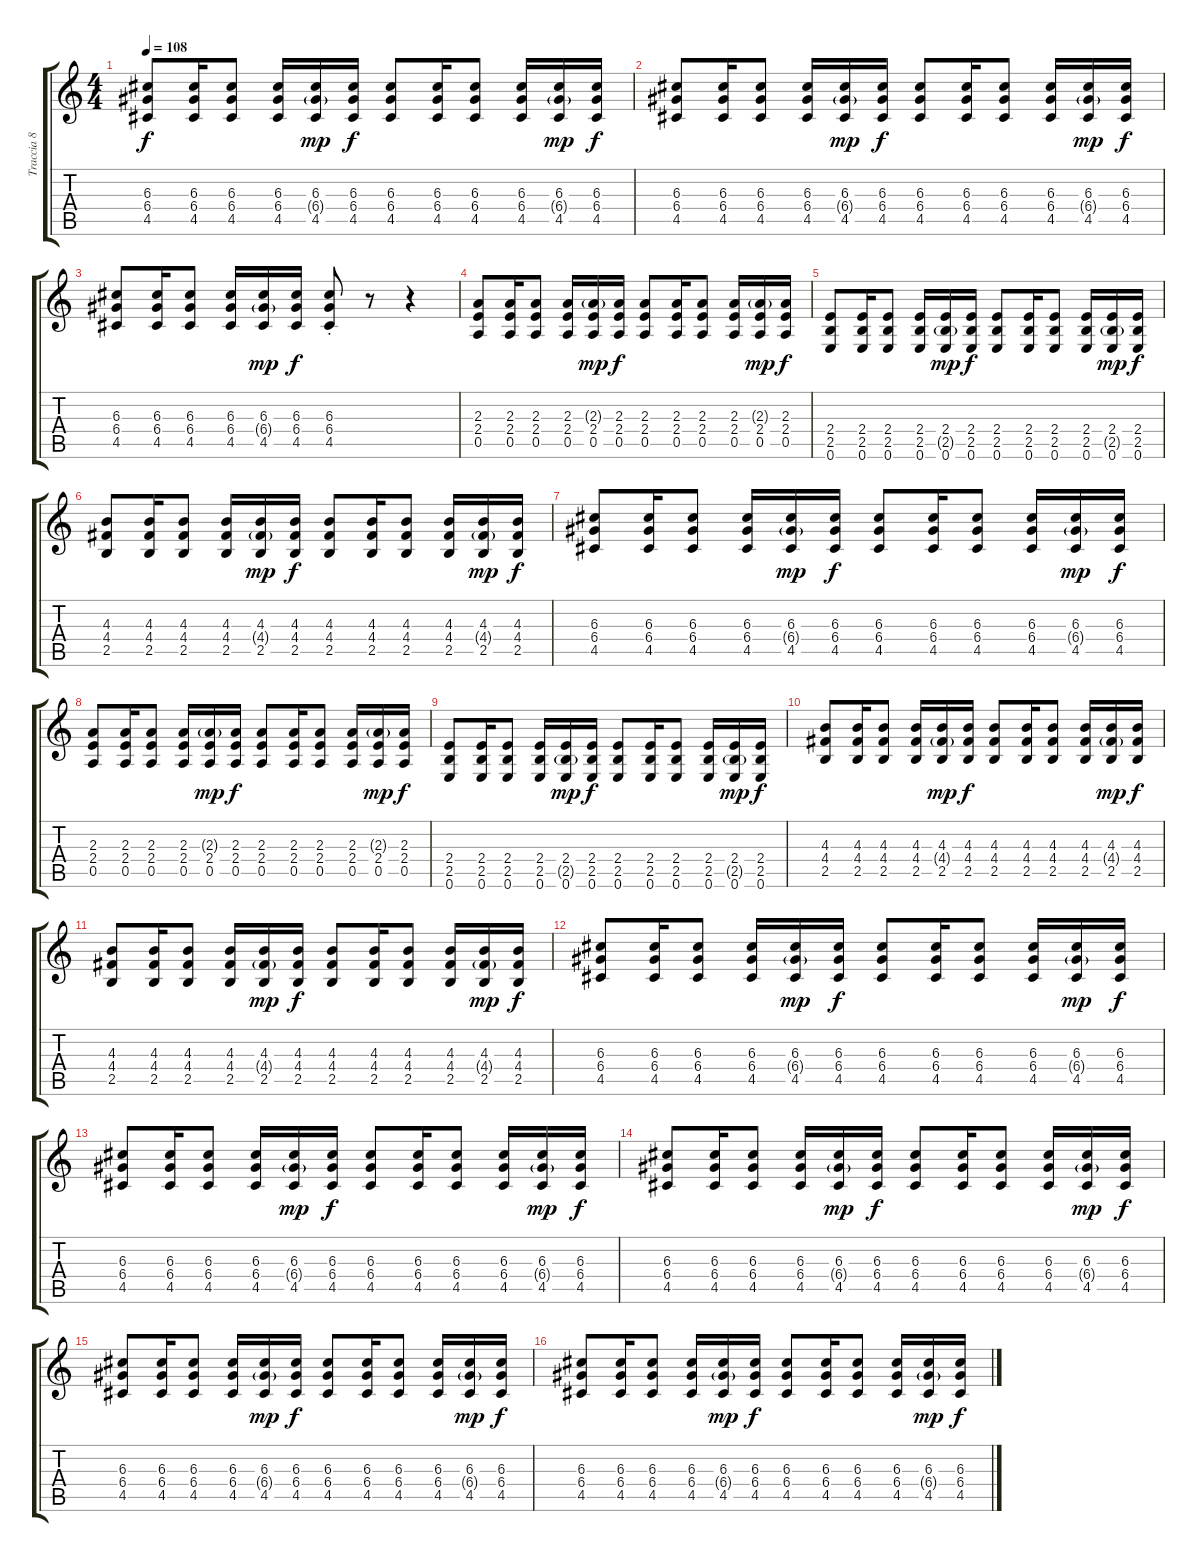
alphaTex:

\track ("Traccia 8" "Traccia 8") {instrument acousticguitarsteel}
\staff {score tabs}
\tuning (E4 B3 G3 D3 A2 E2) {hide}
\ts (4 4)
\tempo 108
\clef g2
\ks c
(6.3 6.4 4.5).8{dy f} (6.3 6.4 4.5).16 (6.3 6.4 4.5).8 (6.3 6.4 4.5).16 (6.3 6.4{g} 4.5).16{dy mp} (6.3 6.4 4.5).16{dy f} (6.3 6.4 4.5).8 (6.3 6.4 4.5).16 (6.3 6.4 4.5).8 (6.3 6.4 4.5).16 (6.3 6.4{g} 4.5).16{dy mp} (6.3 6.4 4.5).16{dy f} |
(6.3 6.4 4.5).8 (6.3 6.4 4.5).16 (6.3 6.4 4.5).8 (6.3 6.4 4.5).16 (6.3 6.4{g} 4.5).16{dy mp} (6.3 6.4 4.5).16{dy f} (6.3 6.4 4.5).8 (6.3 6.4 4.5).16 (6.3 6.4 4.5).8 (6.3 6.4 4.5).16 (6.3 6.4{g} 4.5).16{dy mp} (6.3 6.4 4.5).16{dy f} |
(6.3 6.4 4.5).8 (6.3 6.4 4.5).16 (6.3 6.4 4.5).8 (6.3 6.4 4.5).16 (6.3 6.4{g} 4.5).16{dy mp} (6.3 6.4 4.5).16{dy f} (6.3{st} 6.4{st} 4.5{st}).8 r.8 r.4 |
(2.3 2.4 0.5).8 (2.3 2.4 0.5).16 (2.3 2.4 0.5).8 (2.3 2.4 0.5).16 (2.3{g} 2.4 0.5).16{dy mp} (2.3 2.4 0.5).16{dy f} (2.3 2.4 0.5).8 (2.3 2.4 0.5).16 (2.3 2.4 0.5).8 (2.3 2.4 0.5).16 (2.3{g} 2.4 0.5).16{dy mp} (2.3 2.4 0.5).16{dy f} |
(2.4 2.5 0.6).8 (2.4 2.5 0.6).16 (2.4 2.5 0.6).8 (2.4 2.5 0.6).16 (2.4 2.5{g} 0.6).16{dy mp} (2.4 2.5 0.6).16{dy f} (2.4 2.5 0.6).8 (2.4 2.5 0.6).16 (2.4 2.5 0.6).8 (2.4 2.5 0.6).16 (2.4 2.5{g} 0.6).16{dy mp} (2.4 2.5 0.6).16{dy f} |
(4.3 4.4 2.5).8 (4.3 4.4 2.5).16 (4.3 4.4 2.5).8 (4.3 4.4 2.5).16 (4.3 4.4{g} 2.5).16{dy mp} (4.3 4.4 2.5).16{dy f} (4.3 4.4 2.5).8 (4.3 4.4 2.5).16 (4.3 4.4 2.5).8 (4.3 4.4 2.5).16 (4.3 4.4{g} 2.5).16{dy mp} (4.3 4.4 2.5).16{dy f} |
(6.3 6.4 4.5).8 (6.3 6.4 4.5).16 (6.3 6.4 4.5).8 (6.3 6.4 4.5).16 (6.3 6.4{g} 4.5).16{dy mp} (6.3 6.4 4.5).16{dy f} (6.3 6.4 4.5).8 (6.3 6.4 4.5).16 (6.3 6.4 4.5).8 (6.3 6.4 4.5).16 (6.3 6.4{g} 4.5).16{dy mp} (6.3 6.4 4.5).16{dy f} |
(2.3 2.4 0.5).8 (2.3 2.4 0.5).16 (2.3 2.4 0.5).8 (2.3 2.4 0.5).16 (2.3{g} 2.4 0.5).16{dy mp} (2.3 2.4 0.5).16{dy f} (2.3 2.4 0.5).8 (2.3 2.4 0.5).16 (2.3 2.4 0.5).8 (2.3 2.4 0.5).16 (2.3{g} 2.4 0.5).16{dy mp} (2.3 2.4 0.5).16{dy f} |
(2.4 2.5 0.6).8 (2.4 2.5 0.6).16 (2.4 2.5 0.6).8 (2.4 2.5 0.6).16 (2.4 2.5{g} 0.6).16{dy mp} (2.4 2.5 0.6).16{dy f} (2.4 2.5 0.6).8 (2.4 2.5 0.6).16 (2.4 2.5 0.6).8 (2.4 2.5 0.6).16 (2.4 2.5{g} 0.6).16{dy mp} (2.4 2.5 0.6).16{dy f} |
(4.3 4.4 2.5).8 (4.3 4.4 2.5).16 (4.3 4.4 2.5).8 (4.3 4.4 2.5).16 (4.3 4.4{g} 2.5).16{dy mp} (4.3 4.4 2.5).16{dy f} (4.3 4.4 2.5).8 (4.3 4.4 2.5).16 (4.3 4.4 2.5).8 (4.3 4.4 2.5).16 (4.3 4.4{g} 2.5).16{dy mp} (4.3 4.4 2.5).16{dy f} |
(4.3 4.4 2.5).8 (4.3 4.4 2.5).16 (4.3 4.4 2.5).8 (4.3 4.4 2.5).16 (4.3 4.4{g} 2.5).16{dy mp} (4.3 4.4 2.5).16{dy f} (4.3 4.4 2.5).8 (4.3 4.4 2.5).16 (4.3 4.4 2.5).8 (4.3 4.4 2.5).16 (4.3 4.4{g} 2.5).16{dy mp} (4.3 4.4 2.5).16{dy f} |
(6.3 6.4 4.5).8 (6.3 6.4 4.5).16 (6.3 6.4 4.5).8 (6.3 6.4 4.5).16 (6.3 6.4{g} 4.5).16{dy mp} (6.3 6.4 4.5).16{dy f} (6.3 6.4 4.5).8 (6.3 6.4 4.5).16 (6.3 6.4 4.5).8 (6.3 6.4 4.5).16 (6.3 6.4{g} 4.5).16{dy mp} (6.3 6.4 4.5).16{dy f} |
(6.3 6.4 4.5).8 (6.3 6.4 4.5).16 (6.3 6.4 4.5).8 (6.3 6.4 4.5).16 (6.3 6.4{g} 4.5).16{dy mp} (6.3 6.4 4.5).16{dy f} (6.3 6.4 4.5).8 (6.3 6.4 4.5).16 (6.3 6.4 4.5).8 (6.3 6.4 4.5).16 (6.3 6.4{g} 4.5).16{dy mp} (6.3 6.4 4.5).16{dy f} |
(6.3 6.4 4.5).8 (6.3 6.4 4.5).16 (6.3 6.4 4.5).8 (6.3 6.4 4.5).16 (6.3 6.4{g} 4.5).16{dy mp} (6.3 6.4 4.5).16{dy f} (6.3 6.4 4.5).8 (6.3 6.4 4.5).16 (6.3 6.4 4.5).8 (6.3 6.4 4.5).16 (6.3 6.4{g} 4.5).16{dy mp} (6.3 6.4 4.5).16{dy f} |
(6.3 6.4 4.5).8 (6.3 6.4 4.5).16 (6.3 6.4 4.5).8 (6.3 6.4 4.5).16 (6.3 6.4{g} 4.5).16{dy mp} (6.3 6.4 4.5).16{dy f} (6.3 6.4 4.5).8 (6.3 6.4 4.5).16 (6.3 6.4 4.5).8 (6.3 6.4 4.5).16 (6.3 6.4{g} 4.5).16{dy mp} (6.3 6.4 4.5).16{dy f} |
(6.3 6.4 4.5).8 (6.3 6.4 4.5).16 (6.3 6.4 4.5).8 (6.3 6.4 4.5).16 (6.3 6.4{g} 4.5).16{dy mp} (6.3 6.4 4.5).16{dy f} (6.3 6.4 4.5).8 (6.3 6.4 4.5).16 (6.3 6.4 4.5).8 (6.3 6.4 4.5).16 (6.3 6.4{g} 4.5).16{dy mp} (6.3 6.4 4.5).16{dy f}
